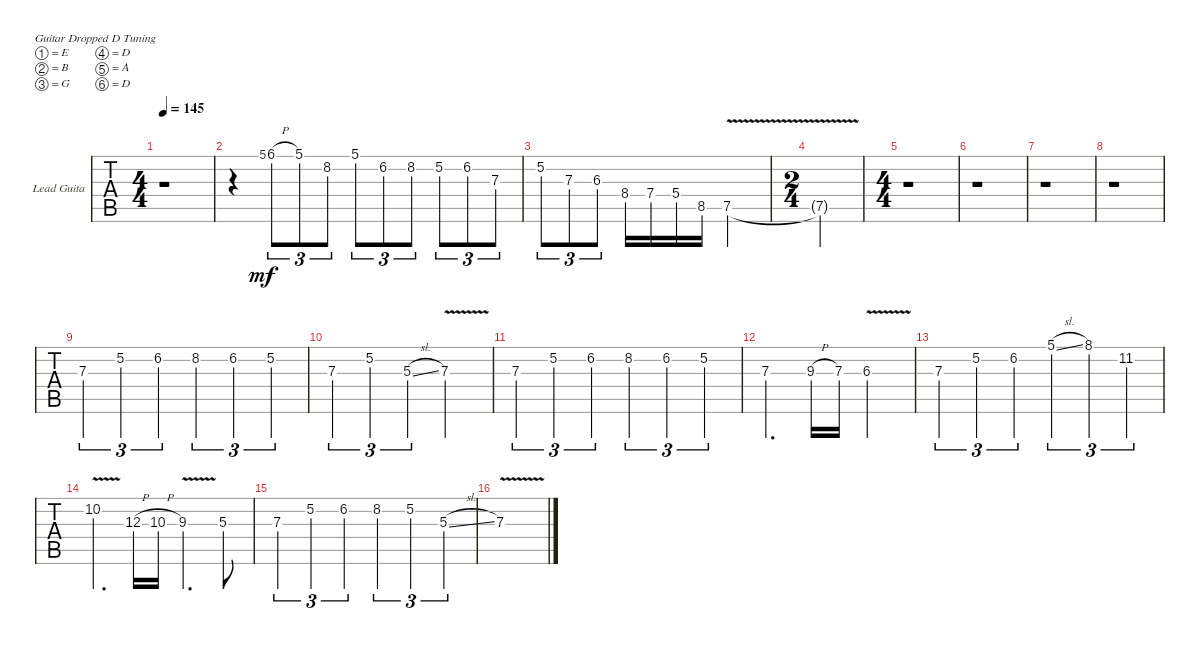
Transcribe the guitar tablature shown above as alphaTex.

\defaultSystemsLayout 4
\bracketExtendMode groupsimilarinstruments
\firstSystemTrackNameOrientation horizontal
\otherSystemsTrackNameOrientation horizontal
\track ("Lead Guitar" "Lead Guita") {instrument distortionguitar}
\staff {tabs}
\tuning (E4 B3 G3 D3 A2 D2)
\ts (4 4)
\tempo 145
\clef g2
\ks c
r.1{dy mf instrument distortionguitar} |
r.4 5.1.8{gr} 6.1{h}.8{tu (3 2)} 5.1.8{tu (3 2)} 8.2.8{tu (3 2)} 5.1.8{tu (3 2)} 6.2.8{tu (3 2)} 8.2.8{tu (3 2)} 5.2.8{tu (3 2)} 6.2.8{tu (3 2)} 7.3.8{tu (3 2)} |
5.2.8{tu (3 2)} 7.3.8{tu (3 2)} 6.3.8{tu (3 2)} 8.4.16 7.4.16 5.4.16 8.5.16 7.5{v}.2 |
\ts (2 4)
7.5{t}.2 |
\ts (4 4)
r.1 |
r.1 |
r.1 |
r.1 |
7.3.4{tu (3 2)} 5.2.4{tu (3 2)} 6.2.4{tu (3 2)} 8.2.4{tu (3 2)} 6.2.4{tu (3 2)} 5.2.4{tu (3 2)} |
7.3.4{tu (3 2)} 5.2.4{tu (3 2)} 5.3{sl}.4{tu (3 2)} 7.3{v}.2 |
7.3.4{tu (3 2)} 5.2.4{tu (3 2)} 6.2.4{tu (3 2)} 8.2.4{tu (3 2)} 6.2.4{tu (3 2)} 5.2.4{tu (3 2)} |
7.3.4{d} 9.3{h}.16 7.3.16 6.3{v}.2 |
7.3.4{tu (3 2)} 5.2.4{tu (3 2)} 6.2.4{tu (3 2)} 5.1{sl}.4{tu (3 2)} 8.1.4{tu (3 2)} 11.2.4{tu (3 2)} |
10.2{v}.4{d} 12.3{h}.16 10.3{h}.16 9.3{v}.4{d} 5.3.8 |
7.3.4{tu (3 2)} 5.2.4{tu (3 2)} 6.2.4{tu (3 2)} 8.2.4{tu (3 2)} 5.2.4{tu (3 2)} 5.3{sl}.4{tu (3 2)} |
7.3{v}.1
